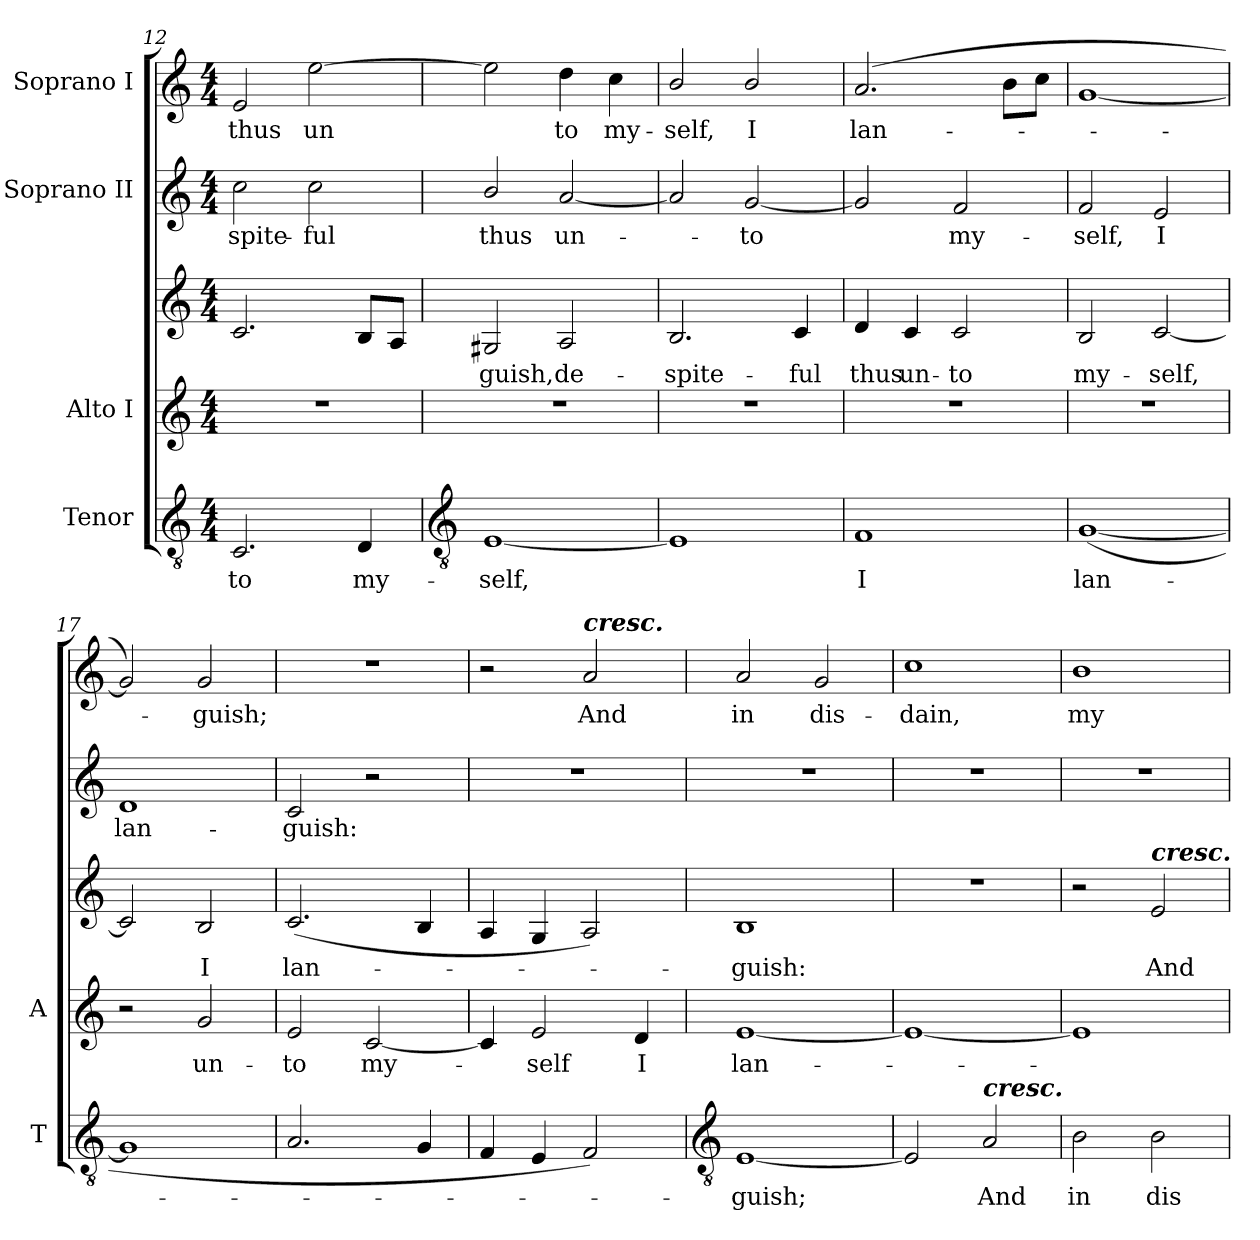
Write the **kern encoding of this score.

**kern	**text	**kern	**text	**kern	**text	**kern	**text	**kern	**text
*part4	*part4	*part3	*part3	*part3	*part3	*part2	*part2	*part1	*part1
*staff5	*staff5	*staff4	*staff4	*staff3	*staff3	*staff2	*staff2	*staff1	*staff1
*I"Tenor	*	*I"Alto I	*	*	*	*I"Soprano II	*	*I"Soprano I	*
*I'T	*	*I'A	*	*	*	*	*	*	*
*clefGv2	*	*clefG2	*	*clefG2	*	*clefG2	*	*clefG2	*
*k[]	*	*k[]	*	*k[]	*	*k[]	*	*k[]	*
*C:	*	*C:	*	*C:	*	*C:	*	*C:	*
*M4/4	*	*M4/4	*	*M4/4	*	*M4/4	*	*M4/4	*
=12	=12	=12	=12	=12	=12	=12	=12	=12	=12
!	!LO:LY:b	!	!	!	!	!	!LO:LY:b	!	!LO:LY:b
2.C	-to	1r	.	2.c/	.	2cc	-spite-	2e	thus
!	!	!	!	!	!	!	!LO:LY:b	!	!LO:LY:b
.	.	.	.	.	.	2cc	-ful	[2ee	un
!	!LO:LY:b	!	!	!	!	!	!	!	!
4D	my-	.	.	8BL	.	.	.	.	.
.	.	.	.	8AJ	.	.	.	.	.
!!LO:LB:g=z
=13	=13	=13	=13	=13	=13	=13	=13	=13	=13
*clefGv2	*	*	*	*	*	*	*	*	*
!	!LO:LY:b	!	!	!	!LO:LY:b	!	!LO:LY:b	!	!
[1E	-self,	1r	.	2G#X	guish,	2b/	thus	2ee]	.
!	!	!	!	!	!LO:LY:b	!	!LO:LY:b	!	!LO:LY:b
.	.	.	.	2A	de-	[2a	un-	4dd	to
!	!	!	!	!	!	!	!	!	!LO:LY:b
.	.	.	.	.	.	.	.	4cc	my-
=14	=14	=14	=14	=14	=14	=14	=14	=14	=14
!	!	!	!	!	!LO:LY:b	!	!	!	!LO:LY:b
1E]	.	1r	.	2.B	-spite-	2a]	.	2b/	-self,
!	!	!	!	!	!	!	!LO:LY:b	!	!LO:LY:b
.	.	.	.	.	.	[2g	to	2b/	I
!	!	!	!	!	!LO:LY:b	!	!	!	!
.	.	.	.	4c	-ful	.	.	.	.
=15	=15	=15	=15	=15	=15	=15	=15	=15	=15
!	!LO:LY:b	!	!	!	!LO:LY:b	!	!	!	!LO:LY:b
1F	I	1r	.	4d	thus	2g]	.	(<2.a	lan-
!	!	!	!	!	!LO:LY:b	!	!	!	!
.	.	.	.	4c	un-	.	.	.	.
!	!	!	!	!	!LO:LY:b	!	!LO:LY:b	!	!
.	.	.	.	2c	-to	2f	my-	.	.
.	.	.	.	.	.	.	.	8bL	.
.	.	.	.	.	.	.	.	8ccJ	.
=16	=16	=16	=16	=16	=16	=16	=16	=16	=16
!	!LO:LY:b	!	!	!	!LO:LY:b	!	!LO:LY:b	!	!
(<[1G	lan-	1r	.	2B	my-	2f	-self,	[1g	.
!	!	!	!	!	!LO:LY:b	!	!LO:LY:b	!	!
.	.	.	.	[2c	-self,	2e	I	.	.
=17	=17	=17	=17	=17	=17	=17	=17	=17	=17
!	!	!	!	!	!	!	!LO:LY:b	!	!
1G]	.	2r	.	2c]	.	1d	lan-	2g])	.
!	!	!	!LO:LY:b	!	!LO:LY:b	!	!	!	!LO:LY:b
.	.	2g	un-	2B	I	.	.	2g	guish;
=18	=18	=18	=18	=18	=18	=18	=18	=18	=18
!	!	!	!LO:LY:b	!	!LO:LY:b	!	!LO:LY:b	!	!
2.A/	.	2e	to	(<2.c/	-lan-	2c	-guish:	1r	.
!	!	!	!LO:LY:b	!	!	!	!	!	!
.	.	[2c	my-	.	.	2r	.	.	.
4G	.	.	.	4B	.	.	.	.	.
=19	=19	=19	=19	=19	=19	=19	=19	=19	=19
4F	.	4c]	.	4A	.	1r	.	2r	.
!	!	!	!LO:LY:b	!	!	!	!	!	!
4E	.	2e	self	4G	.	.	.	.	.
!	!	!	!	!	!	!	!	!LO:TX:a:Bi:t=cresc.	!
!	!	!	!	!	!	!	!	!	!LO:LY:b
2F)	.	.	.	2A)	.	.	.	2a	And
!	!	!	!LO:LY:b	!	!	!	!	!	!
.	.	4d	I	.	.	.	.	.	.
!!LO:LB:g=z
=20	=20	=20	=20	=20	=20	=20	=20	=20	=20
*clefGv2	*	*	*	*	*	*	*	*	*
!	!LO:LY:b	!	!LO:LY:b	!	!LO:LY:b	!	!	!	!LO:LY:b
[1E	guish;	[1e	lan-	1B	guish:	1r	.	2a	in
!	!	!	!	!	!	!	!	!	!LO:LY:b
.	.	.	.	.	.	.	.	2g	dis-
=21	=21	=21	=21	=21	=21	=21	=21	=21	=21
!	!	!	!	!	!	!	!	!	!LO:LY:b
2E]	.	1e_	.	1r	.	1r	.	1cc	-dain,
!LO:TX:a:Bi:t=cresc.	!	!	!	!	!	!	!	!	!
!	!LO:LY:b	!	!	!	!	!	!	!	!
2A	And	.	.	.	.	.	.	.	.
=22	=22	=22	=22	=22	=22	=22	=22	=22	=22
!	!LO:LY:b	!	!	!	!	!	!	!	!LO:LY:b
2B	in	1e]	.	2r	.	1r	.	1b	my-
!	!	!	!	!LO:TX:a:Bi:t=cresc.	!	!	!	!	!
!	!LO:LY:b	!	!	!	!LO:LY:b	!	!	!	!
2B	dis-	.	.	2e	And	.	.	.	.
=	=	=	=	=	=	=	=	=	=
*-	*-	*-	*-	*-	*-	*-	*-	*-	*-
